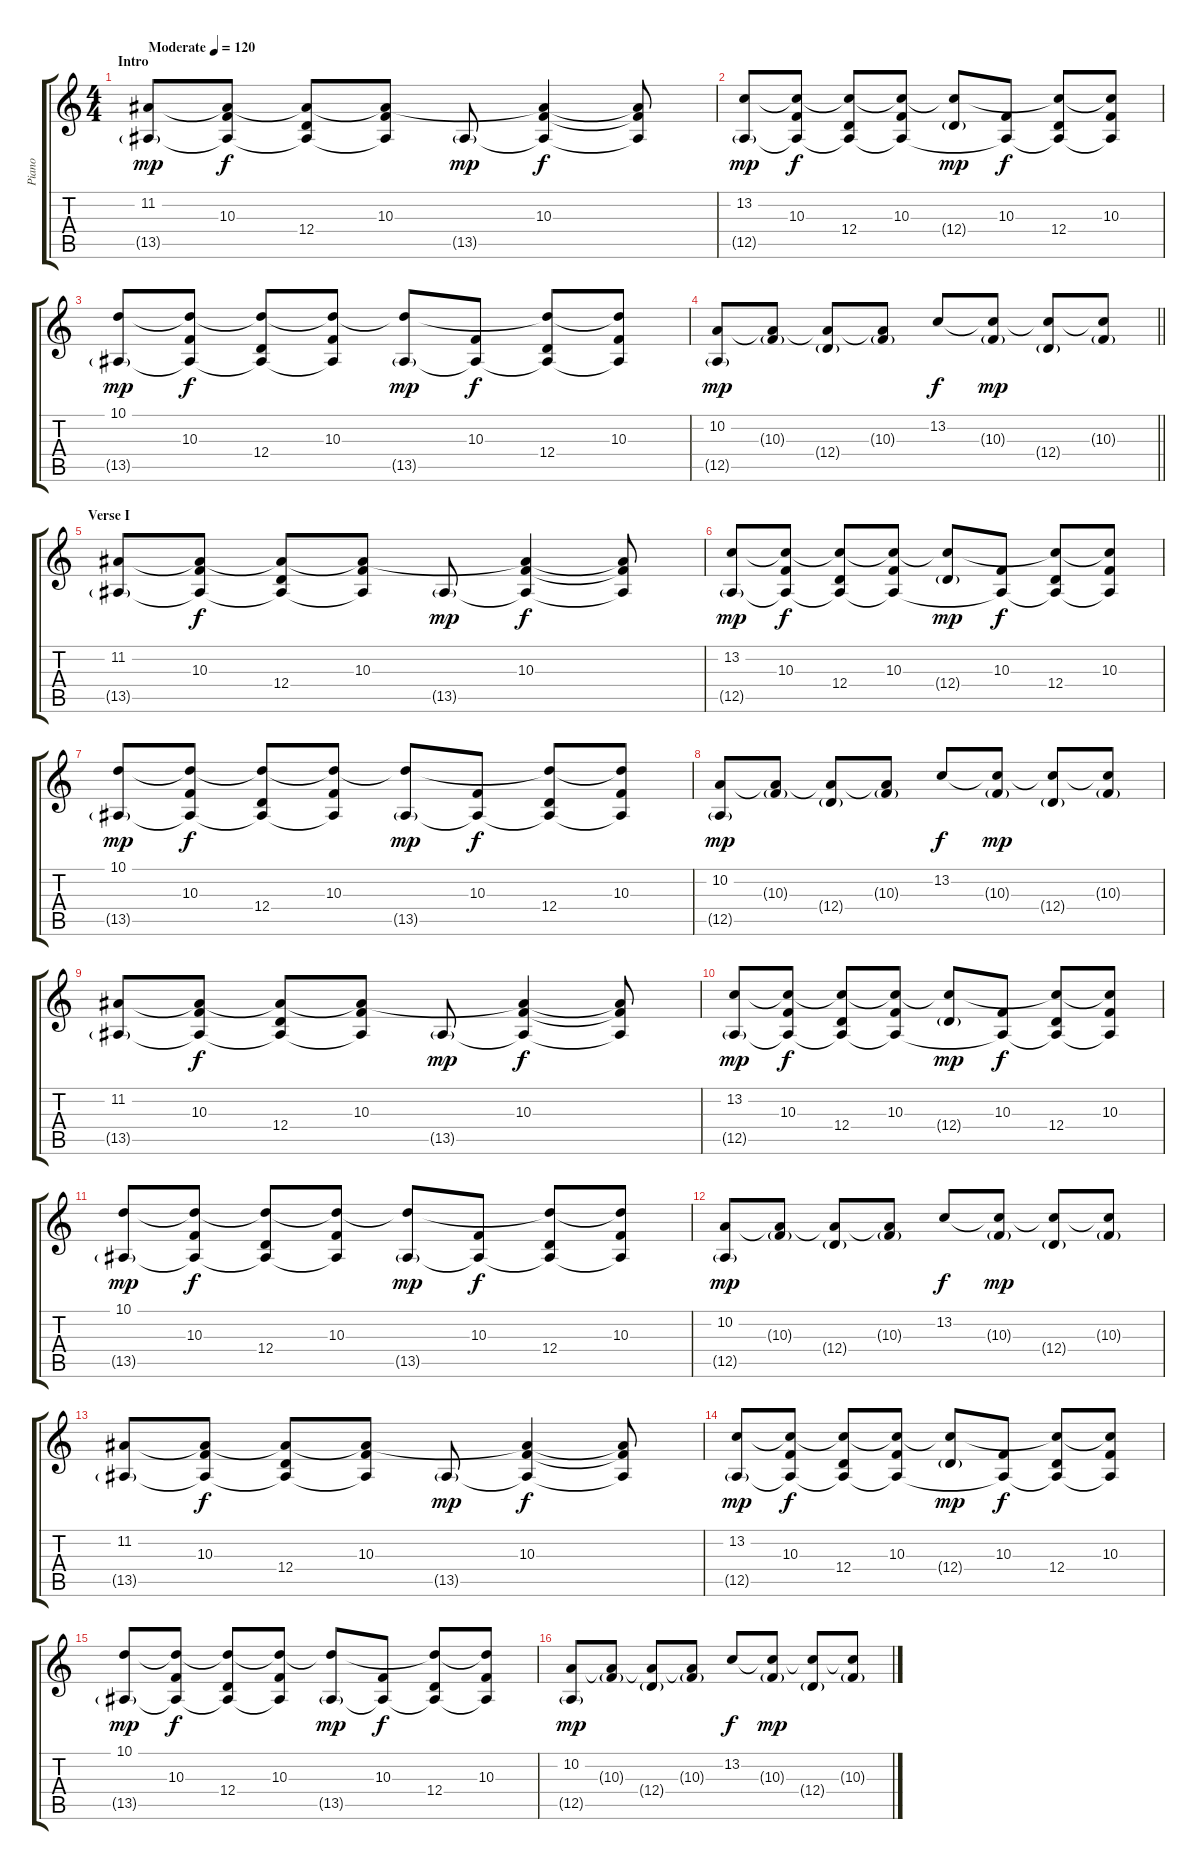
\track ("Piano" "Piano") {instrument brightacousticpiano}
\staff {score tabs}
\tuning (E4 B3 G3 D3 A2 E2) {hide}
\ts (4 4)
\section ("" "Intro")
\tempo (120 "Moderate")
\clef g2
\ks c
(11.2 13.5{g}).8{dy mp instrument brightacousticpiano} (11.2{t} 10.3 13.5{t}).8{dy f} (11.2{t} 12.4 13.5{t}).8 (11.2{t} 10.3 13.5{t}).8 13.5{g}.8{dy mp} (11.2{t} 10.3 13.5{t}).4{dy f} (11.2{t} 10.3{t} 13.5{t}).8 |
(13.2 12.5{g}).8{dy mp} (13.2{t} 10.3 12.5{t}).8{dy f} (13.2{t} 12.4 12.5{t}).8 (13.2{t} 10.3 12.5{t}).8 (13.2{t} 12.4{g}).8{dy mp} (10.3 12.5{t}).8{dy f} (13.2{t} 12.4 12.5{t}).8 (13.2{t} 10.3 12.5{t}).8 |
(10.1 13.5{g}).8{dy mp} (10.1{t} 10.3 13.5{t}).8{dy f} (10.1{t} 12.4 13.5{t}).8 (10.1{t} 10.3 13.5{t}).8 (10.1{t} 13.5{g}).8{dy mp} (10.3 13.5{t}).8{dy f} (10.1{t} 12.4 13.5{t}).8 (10.1{t} 10.3 13.5{t}).8 |
\barLineRight lightlight
(10.2 12.5{g}).8{dy mp} (10.2{t} 10.3{g}).8 (10.2{t} 12.4{g}).8 (10.2{t} 10.3{g}).8 13.2.8{dy f} (13.2{t} 10.3{g}).8{dy mp} (13.2{t} 12.4{g}).8 (13.2{t} 10.3{g}).8 |
\section ("" "Verse I")
(11.2 13.5{g}).8 (11.2{t} 10.3 13.5{t}).8{dy f} (11.2{t} 12.4 13.5{t}).8 (11.2{t} 10.3 13.5{t}).8 13.5{g}.8{dy mp} (11.2{t} 10.3 13.5{t}).4{dy f} (11.2{t} 10.3{t} 13.5{t}).8 |
(13.2 12.5{g}).8{dy mp} (13.2{t} 10.3 12.5{t}).8{dy f} (13.2{t} 12.4 12.5{t}).8 (13.2{t} 10.3 12.5{t}).8 (13.2{t} 12.4{g}).8{dy mp} (10.3 12.5{t}).8{dy f} (13.2{t} 12.4 12.5{t}).8 (13.2{t} 10.3 12.5{t}).8 |
(10.1 13.5{g}).8{dy mp} (10.1{t} 10.3 13.5{t}).8{dy f} (10.1{t} 12.4 13.5{t}).8 (10.1{t} 10.3 13.5{t}).8 (10.1{t} 13.5{g}).8{dy mp} (10.3 13.5{t}).8{dy f} (10.1{t} 12.4 13.5{t}).8 (10.1{t} 10.3 13.5{t}).8 |
(10.2 12.5{g}).8{dy mp} (10.2{t} 10.3{g}).8 (10.2{t} 12.4{g}).8 (10.2{t} 10.3{g}).8 13.2.8{dy f} (13.2{t} 10.3{g}).8{dy mp} (13.2{t} 12.4{g}).8 (13.2{t} 10.3{g}).8 |
(11.2 13.5{g}).8 (11.2{t} 10.3 13.5{t}).8{dy f} (11.2{t} 12.4 13.5{t}).8 (11.2{t} 10.3 13.5{t}).8 13.5{g}.8{dy mp} (11.2{t} 10.3 13.5{t}).4{dy f} (11.2{t} 10.3{t} 13.5{t}).8 |
(13.2 12.5{g}).8{dy mp} (13.2{t} 10.3 12.5{t}).8{dy f} (13.2{t} 12.4 12.5{t}).8 (13.2{t} 10.3 12.5{t}).8 (13.2{t} 12.4{g}).8{dy mp} (10.3 12.5{t}).8{dy f} (13.2{t} 12.4 12.5{t}).8 (13.2{t} 10.3 12.5{t}).8 |
(10.1 13.5{g}).8{dy mp} (10.1{t} 10.3 13.5{t}).8{dy f} (10.1{t} 12.4 13.5{t}).8 (10.1{t} 10.3 13.5{t}).8 (10.1{t} 13.5{g}).8{dy mp} (10.3 13.5{t}).8{dy f} (10.1{t} 12.4 13.5{t}).8 (10.1{t} 10.3 13.5{t}).8 |
(10.2 12.5{g}).8{dy mp} (10.2{t} 10.3{g}).8 (10.2{t} 12.4{g}).8 (10.2{t} 10.3{g}).8 13.2.8{dy f} (13.2{t} 10.3{g}).8{dy mp} (13.2{t} 12.4{g}).8 (13.2{t} 10.3{g}).8 |
(11.2 13.5{g}).8 (11.2{t} 10.3 13.5{t}).8{dy f} (11.2{t} 12.4 13.5{t}).8 (11.2{t} 10.3 13.5{t}).8 13.5{g}.8{dy mp} (11.2{t} 10.3 13.5{t}).4{dy f} (11.2{t} 10.3{t} 13.5{t}).8 |
(13.2 12.5{g}).8{dy mp} (13.2{t} 10.3 12.5{t}).8{dy f} (13.2{t} 12.4 12.5{t}).8 (13.2{t} 10.3 12.5{t}).8 (13.2{t} 12.4{g}).8{dy mp} (10.3 12.5{t}).8{dy f} (13.2{t} 12.4 12.5{t}).8 (13.2{t} 10.3 12.5{t}).8 |
(10.1 13.5{g}).8{dy mp} (10.1{t} 10.3 13.5{t}).8{dy f} (10.1{t} 12.4 13.5{t}).8 (10.1{t} 10.3 13.5{t}).8 (10.1{t} 13.5{g}).8{dy mp} (10.3 13.5{t}).8{dy f} (10.1{t} 12.4 13.5{t}).8 (10.1{t} 10.3 13.5{t}).8 |
(10.2 12.5{g}).8{dy mp} (10.2{t} 10.3{g}).8 (10.2{t} 12.4{g}).8 (10.2{t} 10.3{g}).8 13.2.8{dy f} (13.2{t} 10.3{g}).8{dy mp} (13.2{t} 12.4{g}).8 (13.2{t} 10.3{g}).8
